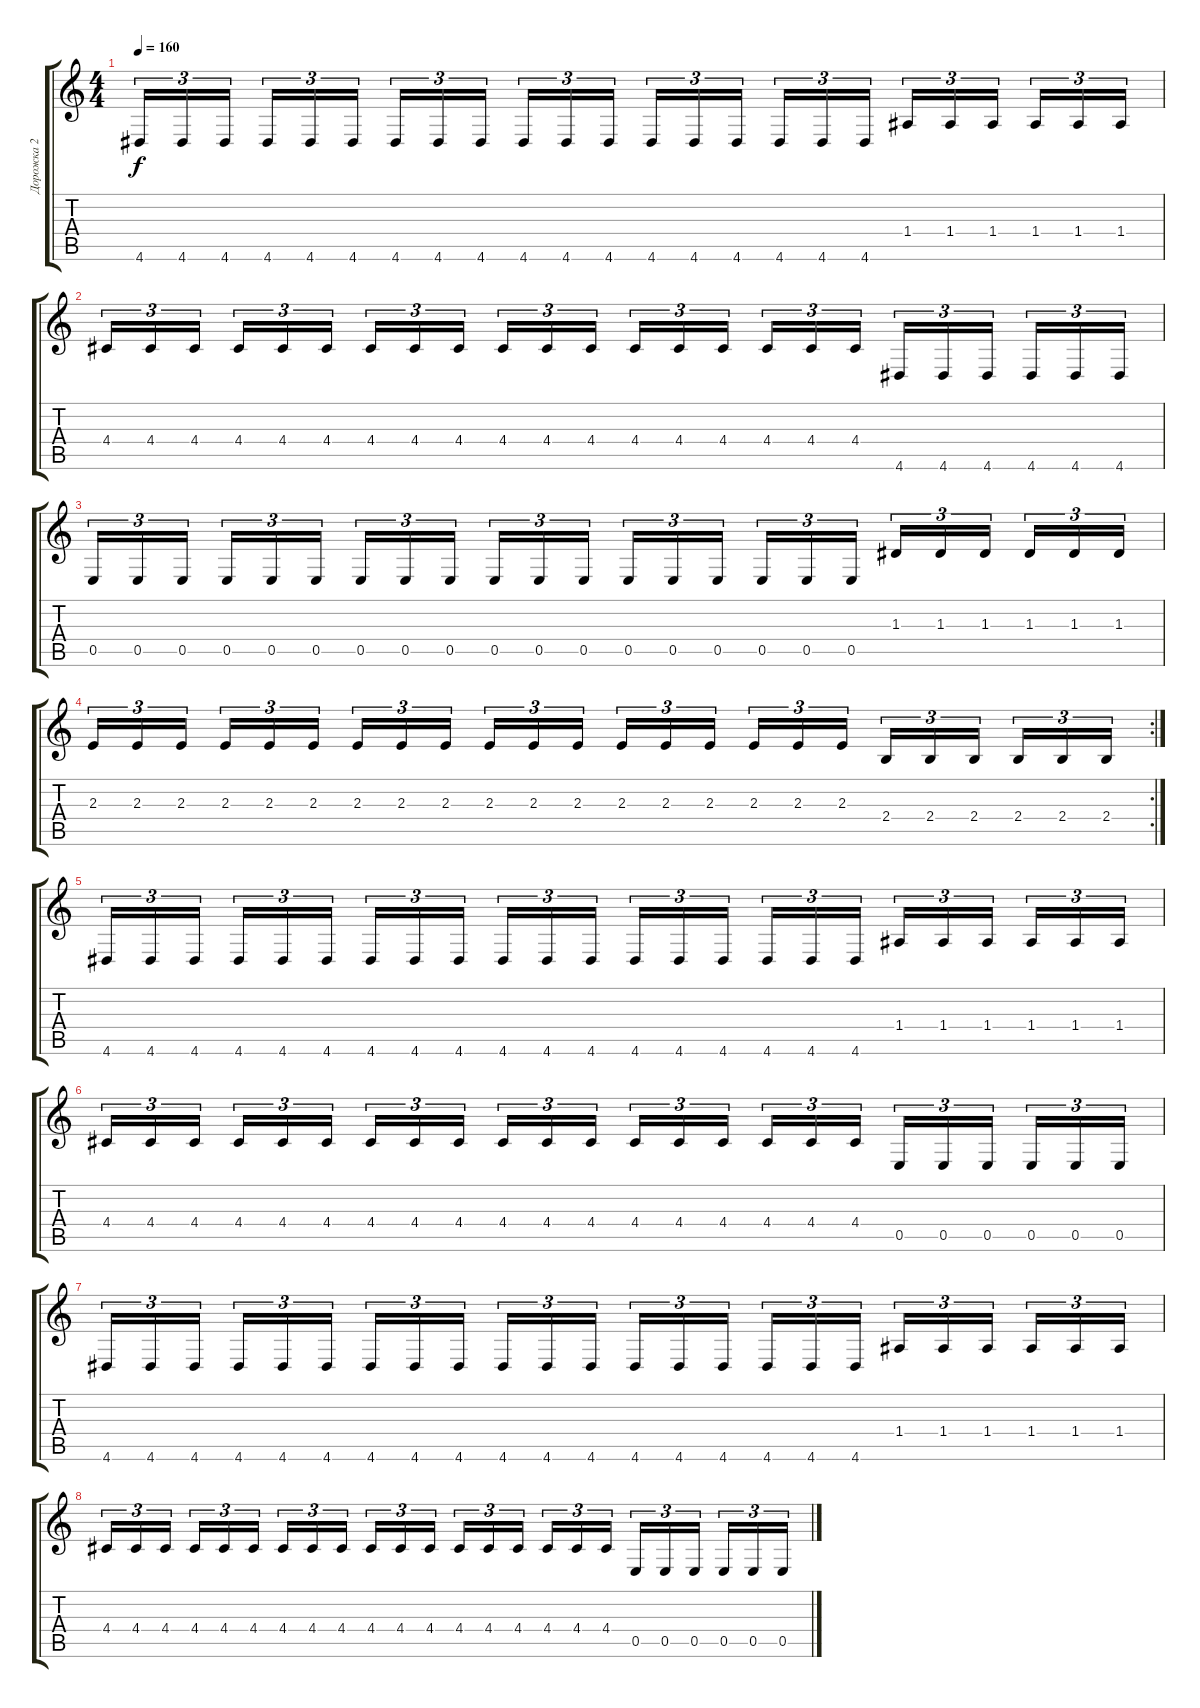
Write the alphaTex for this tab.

\track ("Дорожка 2" "Дорожка 2") {instrument distortionguitar}
\staff {score tabs}
\tuning (B3 Gb3 D3 A2 E2 B1) {hide}
\ts (4 4)
\tempo 160
\clef g2
\ks c
4.6.16{tu (3 2) dy f} 4.6.16{tu (3 2)} 4.6.16{tu (3 2) beam splitsecondary} 4.6.16{tu (3 2)} 4.6.16{tu (3 2)} 4.6.16{tu (3 2)} 4.6.16{tu (3 2)} 4.6.16{tu (3 2)} 4.6.16{tu (3 2) beam splitsecondary} 4.6.16{tu (3 2)} 4.6.16{tu (3 2)} 4.6.16{tu (3 2)} 4.6.16{tu (3 2)} 4.6.16{tu (3 2)} 4.6.16{tu (3 2) beam splitsecondary} 4.6.16{tu (3 2)} 4.6.16{tu (3 2)} 4.6.16{tu (3 2)} 1.4.16{tu (3 2)} 1.4.16{tu (3 2)} 1.4.16{tu (3 2) beam splitsecondary} 1.4.16{tu (3 2)} 1.4.16{tu (3 2)} 1.4.16{tu (3 2)} |
4.4.16{tu (3 2)} 4.4.16{tu (3 2)} 4.4.16{tu (3 2) beam splitsecondary} 4.4.16{tu (3 2)} 4.4.16{tu (3 2)} 4.4.16{tu (3 2)} 4.4.16{tu (3 2)} 4.4.16{tu (3 2)} 4.4.16{tu (3 2) beam splitsecondary} 4.4.16{tu (3 2)} 4.4.16{tu (3 2)} 4.4.16{tu (3 2)} 4.4.16{tu (3 2)} 4.4.16{tu (3 2)} 4.4.16{tu (3 2) beam splitsecondary} 4.4.16{tu (3 2)} 4.4.16{tu (3 2)} 4.4.16{tu (3 2)} 4.6.16{tu (3 2)} 4.6.16{tu (3 2)} 4.6.16{tu (3 2) beam splitsecondary} 4.6.16{tu (3 2)} 4.6.16{tu (3 2)} 4.6.16{tu (3 2)} |
0.5.16{tu (3 2)} 0.5.16{tu (3 2)} 0.5.16{tu (3 2) beam splitsecondary} 0.5.16{tu (3 2)} 0.5.16{tu (3 2)} 0.5.16{tu (3 2)} 0.5.16{tu (3 2)} 0.5.16{tu (3 2)} 0.5.16{tu (3 2) beam splitsecondary} 0.5.16{tu (3 2)} 0.5.16{tu (3 2)} 0.5.16{tu (3 2)} 0.5.16{tu (3 2)} 0.5.16{tu (3 2)} 0.5.16{tu (3 2) beam splitsecondary} 0.5.16{tu (3 2)} 0.5.16{tu (3 2)} 0.5.16{tu (3 2)} 1.3.16{tu (3 2)} 1.3.16{tu (3 2)} 1.3.16{tu (3 2) beam splitsecondary} 1.3.16{tu (3 2)} 1.3.16{tu (3 2)} 1.3.16{tu (3 2)} |
\rc 2
2.3.16{tu (3 2)} 2.3.16{tu (3 2)} 2.3.16{tu (3 2) beam splitsecondary} 2.3.16{tu (3 2)} 2.3.16{tu (3 2)} 2.3.16{tu (3 2)} 2.3.16{tu (3 2)} 2.3.16{tu (3 2)} 2.3.16{tu (3 2) beam splitsecondary} 2.3.16{tu (3 2)} 2.3.16{tu (3 2)} 2.3.16{tu (3 2)} 2.3.16{tu (3 2)} 2.3.16{tu (3 2)} 2.3.16{tu (3 2) beam splitsecondary} 2.3.16{tu (3 2)} 2.3.16{tu (3 2)} 2.3.16{tu (3 2)} 2.4.16{tu (3 2)} 2.4.16{tu (3 2)} 2.4.16{tu (3 2) beam splitsecondary} 2.4.16{tu (3 2)} 2.4.16{tu (3 2)} 2.4.16{tu (3 2)} |
4.6.16{tu (3 2)} 4.6.16{tu (3 2)} 4.6.16{tu (3 2) beam splitsecondary} 4.6.16{tu (3 2)} 4.6.16{tu (3 2)} 4.6.16{tu (3 2)} 4.6.16{tu (3 2)} 4.6.16{tu (3 2)} 4.6.16{tu (3 2) beam splitsecondary} 4.6.16{tu (3 2)} 4.6.16{tu (3 2)} 4.6.16{tu (3 2)} 4.6.16{tu (3 2)} 4.6.16{tu (3 2)} 4.6.16{tu (3 2) beam splitsecondary} 4.6.16{tu (3 2)} 4.6.16{tu (3 2)} 4.6.16{tu (3 2)} 1.4.16{tu (3 2)} 1.4.16{tu (3 2)} 1.4.16{tu (3 2) beam splitsecondary} 1.4.16{tu (3 2)} 1.4.16{tu (3 2)} 1.4.16{tu (3 2)} |
4.4.16{tu (3 2)} 4.4.16{tu (3 2)} 4.4.16{tu (3 2) beam splitsecondary} 4.4.16{tu (3 2)} 4.4.16{tu (3 2)} 4.4.16{tu (3 2)} 4.4.16{tu (3 2)} 4.4.16{tu (3 2)} 4.4.16{tu (3 2) beam splitsecondary} 4.4.16{tu (3 2)} 4.4.16{tu (3 2)} 4.4.16{tu (3 2)} 4.4.16{tu (3 2)} 4.4.16{tu (3 2)} 4.4.16{tu (3 2) beam splitsecondary} 4.4.16{tu (3 2)} 4.4.16{tu (3 2)} 4.4.16{tu (3 2)} 0.5.16{tu (3 2)} 0.5.16{tu (3 2)} 0.5.16{tu (3 2) beam splitsecondary} 0.5.16{tu (3 2)} 0.5.16{tu (3 2)} 0.5.16{tu (3 2)} |
4.6.16{tu (3 2)} 4.6.16{tu (3 2)} 4.6.16{tu (3 2) beam splitsecondary} 4.6.16{tu (3 2)} 4.6.16{tu (3 2)} 4.6.16{tu (3 2)} 4.6.16{tu (3 2)} 4.6.16{tu (3 2)} 4.6.16{tu (3 2) beam splitsecondary} 4.6.16{tu (3 2)} 4.6.16{tu (3 2)} 4.6.16{tu (3 2)} 4.6.16{tu (3 2)} 4.6.16{tu (3 2)} 4.6.16{tu (3 2) beam splitsecondary} 4.6.16{tu (3 2)} 4.6.16{tu (3 2)} 4.6.16{tu (3 2)} 1.4.16{tu (3 2)} 1.4.16{tu (3 2)} 1.4.16{tu (3 2) beam splitsecondary} 1.4.16{tu (3 2)} 1.4.16{tu (3 2)} 1.4.16{tu (3 2)} |
4.4.16{tu (3 2)} 4.4.16{tu (3 2)} 4.4.16{tu (3 2) beam splitsecondary} 4.4.16{tu (3 2)} 4.4.16{tu (3 2)} 4.4.16{tu (3 2)} 4.4.16{tu (3 2)} 4.4.16{tu (3 2)} 4.4.16{tu (3 2) beam splitsecondary} 4.4.16{tu (3 2)} 4.4.16{tu (3 2)} 4.4.16{tu (3 2)} 4.4.16{tu (3 2)} 4.4.16{tu (3 2)} 4.4.16{tu (3 2) beam splitsecondary} 4.4.16{tu (3 2)} 4.4.16{tu (3 2)} 4.4.16{tu (3 2)} 0.5.16{tu (3 2)} 0.5.16{tu (3 2)} 0.5.16{tu (3 2) beam splitsecondary} 0.5.16{tu (3 2)} 0.5.16{tu (3 2)} 0.5.16{tu (3 2)}
